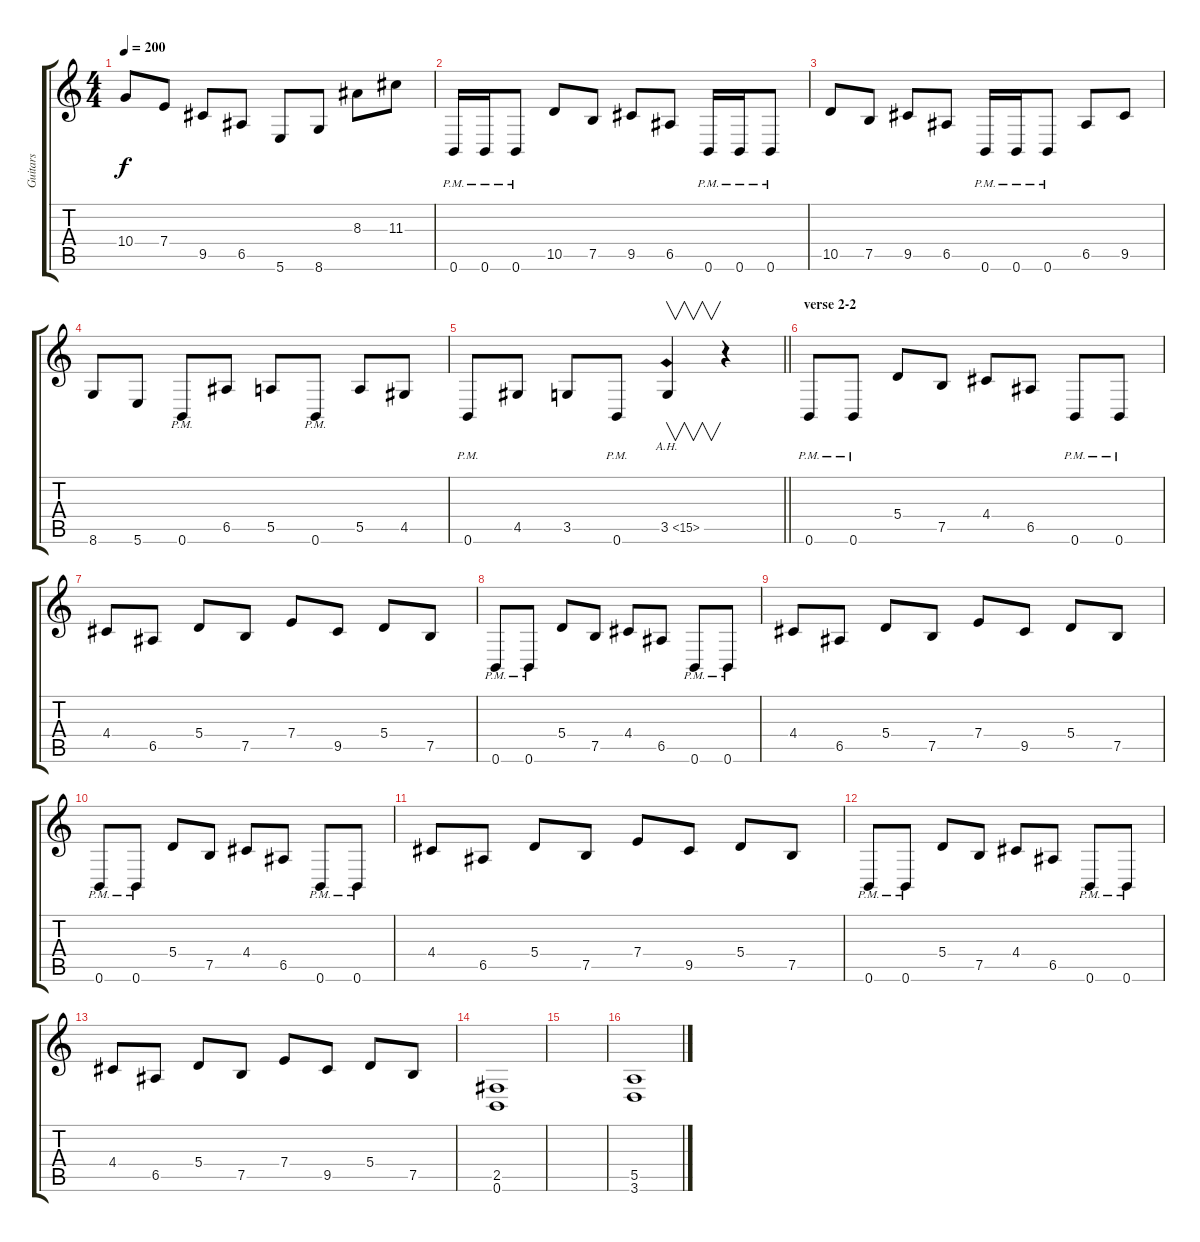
\track ("Guitars " "Guitars ") {instrument overdrivenguitar}
\staff {score tabs}
\tuning (B3 Gb3 D3 A2 E2 B1) {hide}
\ts (4 4)
\tempo 200
\clef g2
\ks c
10.4.8{dy f} 7.4.8 9.5.8 6.5.8 5.6.8 8.6.8 8.3.8 11.3.8 |
0.6{pm}.16 0.6{pm}.16 0.6{pm}.8 10.5.8 7.5.8 9.5.8 6.5.8 0.6{pm}.16 0.6{pm}.16 0.6{pm}.8 |
10.5.8 7.5.8 9.5.8 6.5.8 0.6{pm}.16 0.6{pm}.16 0.6{pm}.8 6.5.8 9.5.8 |
8.6.8 5.6.8 0.6{pm}.8 6.5.8 5.5.8 0.6{pm}.8 5.5.8 4.5.8 |
\barLineRight lightlight
0.6{pm}.8 4.5.8 3.5.8 0.6{pm}.8 3.5{ah 12}.4{v instrument guitarharmonics} r.4 |
\section ("" "verse 2-2")
0.6{pm}.8{instrument overdrivenguitar} 0.6{pm}.8 5.4.8 7.5.8 4.4.8 6.5.8 0.6{pm}.8 0.6{pm}.8 |
4.4.8 6.5.8 5.4.8 7.5.8 7.4.8 9.5.8 5.4.8 7.5.8 |
0.6{pm}.8 0.6{pm}.8 5.4.8 7.5.8 4.4.8 6.5.8 0.6{pm}.8 0.6{pm}.8 |
4.4.8 6.5.8 5.4.8 7.5.8 7.4.8 9.5.8 5.4.8 7.5.8 |
0.6{pm}.8 0.6{pm}.8 5.4.8 7.5.8 4.4.8 6.5.8 0.6{pm}.8 0.6{pm}.8 |
4.4.8 6.5.8 5.4.8 7.5.8 7.4.8 9.5.8 5.4.8 7.5.8 |
0.6{pm}.8 0.6{pm}.8 5.4.8 7.5.8 4.4.8 6.5.8 0.6{pm}.8 0.6{pm}.8 |
4.4.8 6.5.8 5.4.8 7.5.8 7.4.8 9.5.8 5.4.8 7.5.8 |
(2.5 0.6).1 |
|
(5.5 3.6).1
